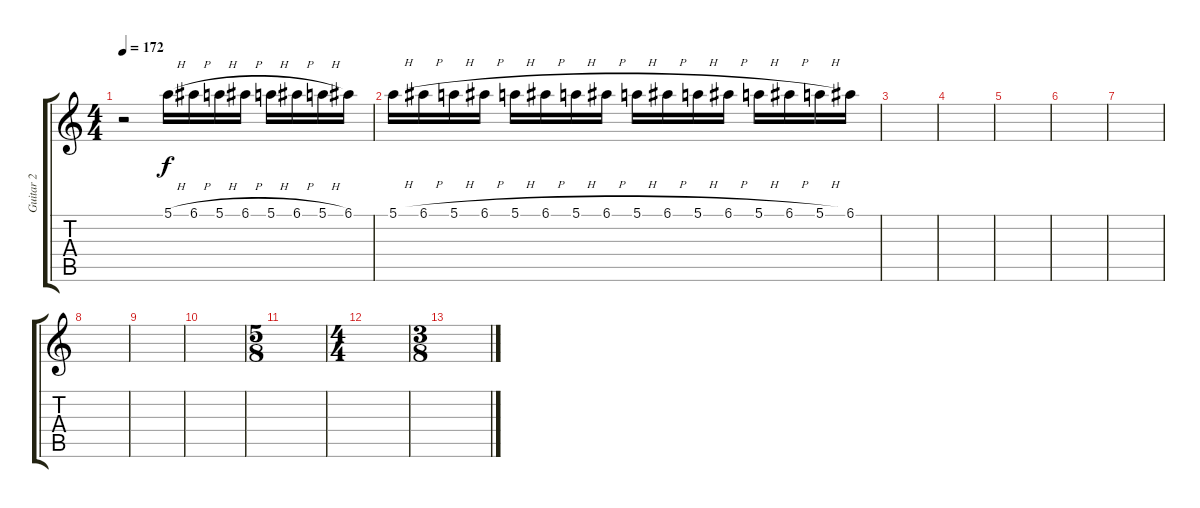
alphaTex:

\track ("Guitar 2" "Guitar 2") {instrument distortionguitar}
\staff {score tabs}
\tuning (E4 B3 G3 D3 A2 E2) {hide}
\ts (4 4)
\tempo 172
\clef g2
\ks c
r.2{dy f instrument distortionguitar} 5.1{h}.16 6.1{h}.16 5.1{h}.16 6.1{h}.16 5.1{h}.16 6.1{h}.16 5.1{h}.16 6.1.16 |
5.1{h}.16 6.1{h}.16 5.1{h}.16 6.1{h}.16 5.1{h}.16 6.1{h}.16 5.1{h}.16 6.1{h}.16 5.1{h}.16 6.1{h}.16 5.1{h}.16 6.1{h}.16 5.1{h}.16 6.1{h}.16 5.1{h}.16 6.1.16 |
|
|
|
|
|
|
|
|
\ts (5 8)
|
\ts (4 4)
|
\ts (3 8)
